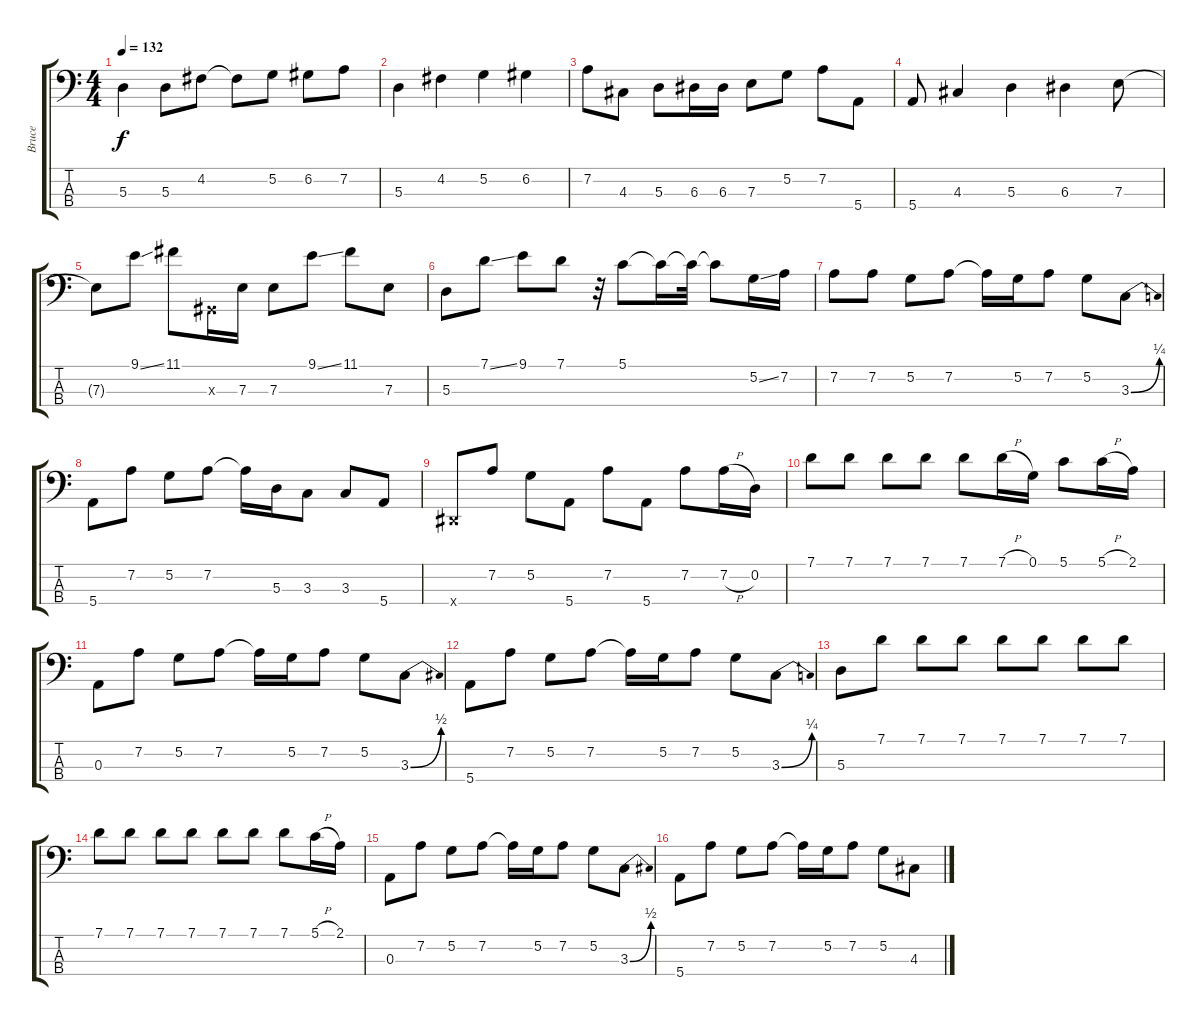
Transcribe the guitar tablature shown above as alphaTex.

\track ("Bruce" "Bruce") {instrument electricbassfinger}
\staff {score tabs}
\tuning (G2 D2 A1 E1) {hide}
\ts (4 4)
\tempo 132
\clef f4
\ks c
5.3.4{dy f} 5.3.8 4.2.8 4.2{t}.8 5.2.8 6.2.8 7.2.8 |
5.3.4 4.2.4 5.2.4 6.2.4 |
7.2.8 4.3.8 5.3.8 6.3.16 6.3.16 7.3.8 5.2.8 7.2.8 5.4.8 |
5.4.8 4.3.4 5.3.4 6.3.4 7.3.8 |
7.3{t}.8 9.1{ss}.8 11.1.8 -1.3{x}.16 7.3.16 7.3.8 9.1{ss}.8 11.1.8 7.3.8 |
5.3.8 7.1{ss}.8 9.1.8 7.1.8 r.32 5.1.8 5.1{t}.16 5.1{t}.32 5.1{t}.8 5.2{ss}.16 7.2.16 |
7.2.8 7.2.8 5.2.8 7.2.8 7.2{t}.16 5.2.16 7.2.8 5.2.8 3.3{be (bend 0 0 60 1)}.8 |
5.4.8 7.2.8 5.2.8 7.2.8 7.2{t}.16 5.3.16 3.3.8 3.3.8 5.4.8 |
-1.4{x}.8 7.2.8 5.2.8 5.4.8 7.2.8 5.4.8 7.2.8 7.2{h}.16 0.2.16 |
7.1.8 7.1.8 7.1.8 7.1.8 7.1.8 7.1{h}.16 0.1.16 5.1.8 5.1{h}.16 2.1.16 |
0.3.8 7.2.8 5.2.8 7.2.8 7.2{t}.16 5.2.16 7.2.8 5.2.8 3.3{be (bend 0 0 60 2)}.8 |
5.4.8 7.2.8 5.2.8 7.2.8 7.2{t}.16 5.2.16 7.2.8 5.2.8 3.3{be (bend 0 0 60 1)}.8 |
5.3.8 7.1.8 7.1.8 7.1.8 7.1.8 7.1.8 7.1.8 7.1.8 |
7.1.8 7.1.8 7.1.8 7.1.8 7.1.8 7.1.8 7.1.8 5.1{h}.16 2.1.16 |
0.3.8 7.2.8 5.2.8 7.2.8 7.2{t}.16 5.2.16 7.2.8 5.2.8 3.3{be (bend 0 0 60 2)}.8 |
5.4.8 7.2.8 5.2.8 7.2.8 7.2{t}.16 5.2.16 7.2.8 5.2.8 4.3{ss}.8
